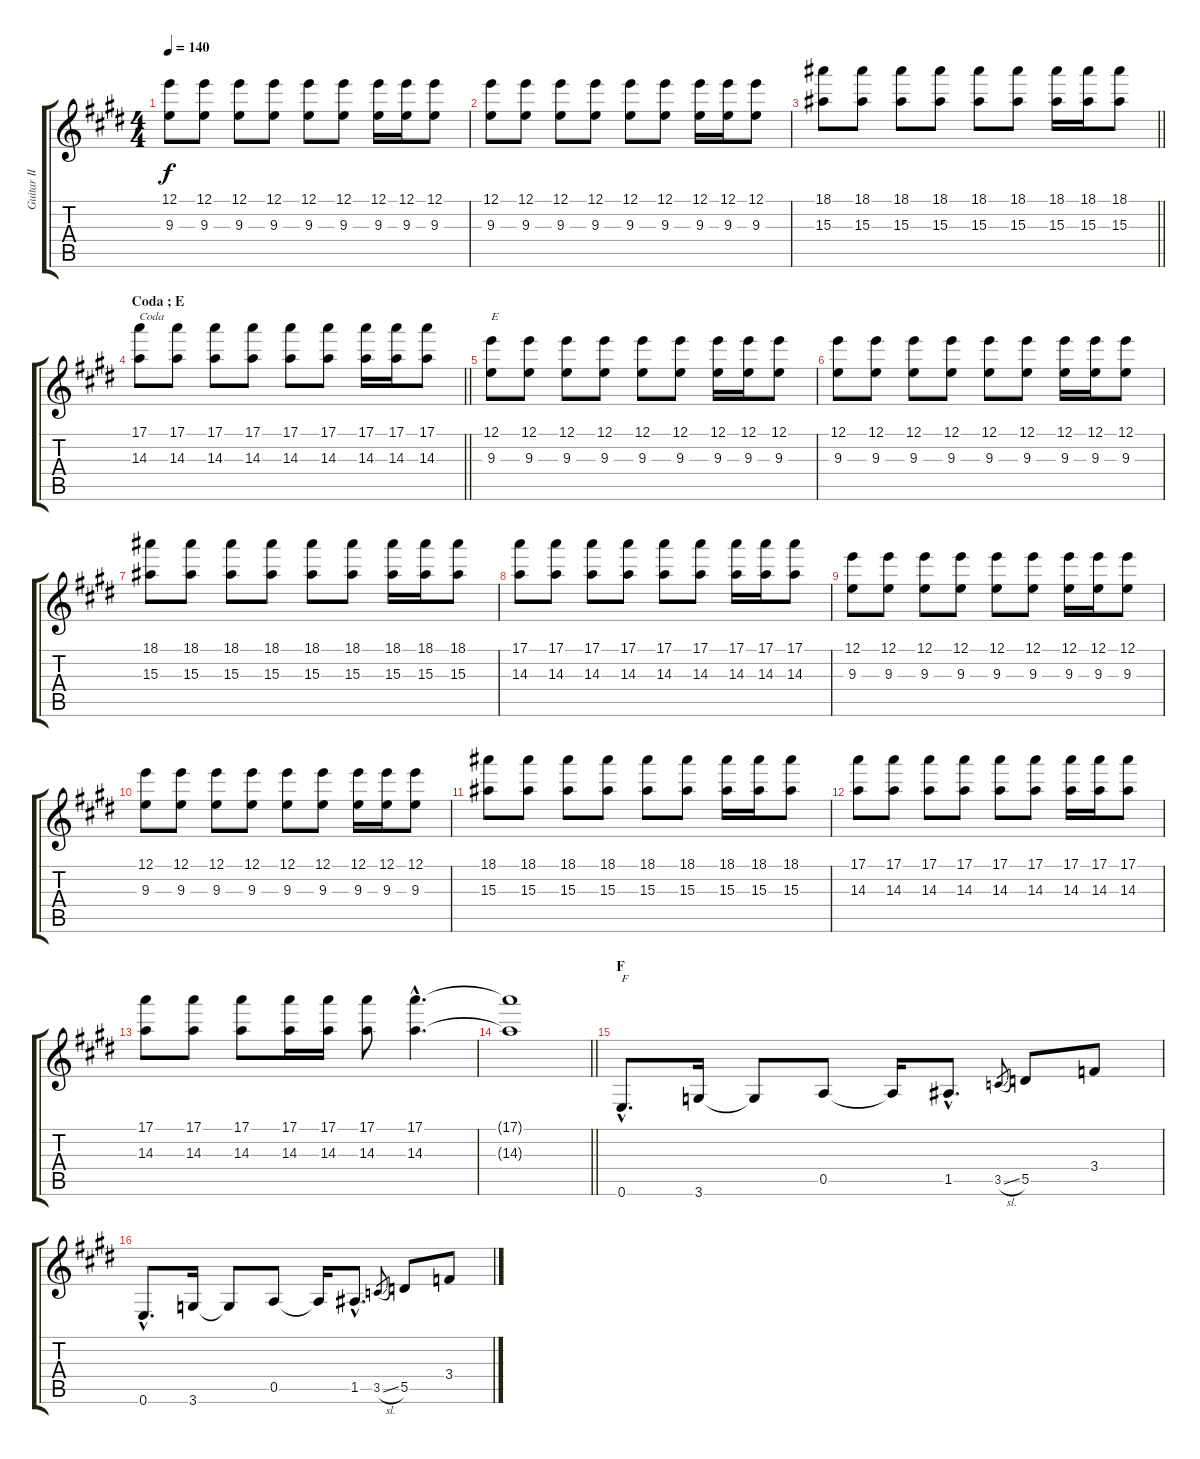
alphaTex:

\track ("Guitar II" "Guitar II") {instrument overdrivenguitar}
\staff {score tabs}
\tuning (E4 B3 G3 D3 A2 E2) {hide}
\ts (4 4)
\tempo 140
\clef g2
\ks e
(12.1 9.3).8{dy f} (12.1 9.3).8 (12.1 9.3).8 (12.1 9.3).8 (12.1 9.3).8 (12.1 9.3).8 (12.1 9.3).16 (12.1 9.3).16 (12.1 9.3).8 |
(12.1 9.3).8 (12.1 9.3).8 (12.1 9.3).8 (12.1 9.3).8 (12.1 9.3).8 (12.1 9.3).8 (12.1 9.3).16 (12.1 9.3).16 (12.1 9.3).8 |
\barLineRight lightlight
(18.1 15.3).8 (18.1 15.3).8 (18.1 15.3).8 (18.1 15.3).8 (18.1 15.3).8 (18.1 15.3).8 (18.1 15.3).16 (18.1 15.3).16 (18.1 15.3).8 |
\section ("" "Coda ; E")
\barLineRight lightlight
(17.1 14.3).8{txt "Coda"} (17.1 14.3).8 (17.1 14.3).8 (17.1 14.3).8 (17.1 14.3).8 (17.1 14.3).8 (17.1 14.3).16 (17.1 14.3).16 (17.1 14.3).8 |
(12.1 9.3).8{txt "E"} (12.1 9.3).8 (12.1 9.3).8 (12.1 9.3).8 (12.1 9.3).8 (12.1 9.3).8 (12.1 9.3).16 (12.1 9.3).16 (12.1 9.3).8 |
(12.1 9.3).8 (12.1 9.3).8 (12.1 9.3).8 (12.1 9.3).8 (12.1 9.3).8 (12.1 9.3).8 (12.1 9.3).16 (12.1 9.3).16 (12.1 9.3).8 |
(18.1 15.3).8 (18.1 15.3).8 (18.1 15.3).8 (18.1 15.3).8 (18.1 15.3).8 (18.1 15.3).8 (18.1 15.3).16 (18.1 15.3).16 (18.1 15.3).8 |
(17.1 14.3).8 (17.1 14.3).8 (17.1 14.3).8 (17.1 14.3).8 (17.1 14.3).8 (17.1 14.3).8 (17.1 14.3).16 (17.1 14.3).16 (17.1 14.3).8 |
(12.1 9.3).8 (12.1 9.3).8 (12.1 9.3).8 (12.1 9.3).8 (12.1 9.3).8 (12.1 9.3).8 (12.1 9.3).16 (12.1 9.3).16 (12.1 9.3).8 |
(12.1 9.3).8 (12.1 9.3).8 (12.1 9.3).8 (12.1 9.3).8 (12.1 9.3).8 (12.1 9.3).8 (12.1 9.3).16 (12.1 9.3).16 (12.1 9.3).8 |
(18.1 15.3).8 (18.1 15.3).8 (18.1 15.3).8 (18.1 15.3).8 (18.1 15.3).8 (18.1 15.3).8 (18.1 15.3).16 (18.1 15.3).16 (18.1 15.3).8 |
(17.1 14.3).8 (17.1 14.3).8 (17.1 14.3).8 (17.1 14.3).8 (17.1 14.3).8 (17.1 14.3).8 (17.1 14.3).16 (17.1 14.3).16 (17.1 14.3).8 |
(17.1 14.3).8 (17.1 14.3).8 (17.1 14.3).8 (17.1 14.3).16 (17.1 14.3).16 (17.1 14.3).8 (17.1{hac} 14.3{hac}).4{d} |
\barLineRight lightlight
(17.1{t} 14.3{t}).1 |
\section ("" "F")
0.6{hac}.8{d txt "F"} 3.6.16 3.6{t}.8 0.5.8 0.5{t}.16 1.5{hac}.8{d} 3.5{sl}.8{gr} 5.5.8 3.4.8 |
0.6{hac}.8{d} 3.6.16 3.6{t}.8 0.5.8 0.5{t}.16 1.5{hac}.8{d} 3.5{sl}.8{gr} 5.5.8 3.4.8
